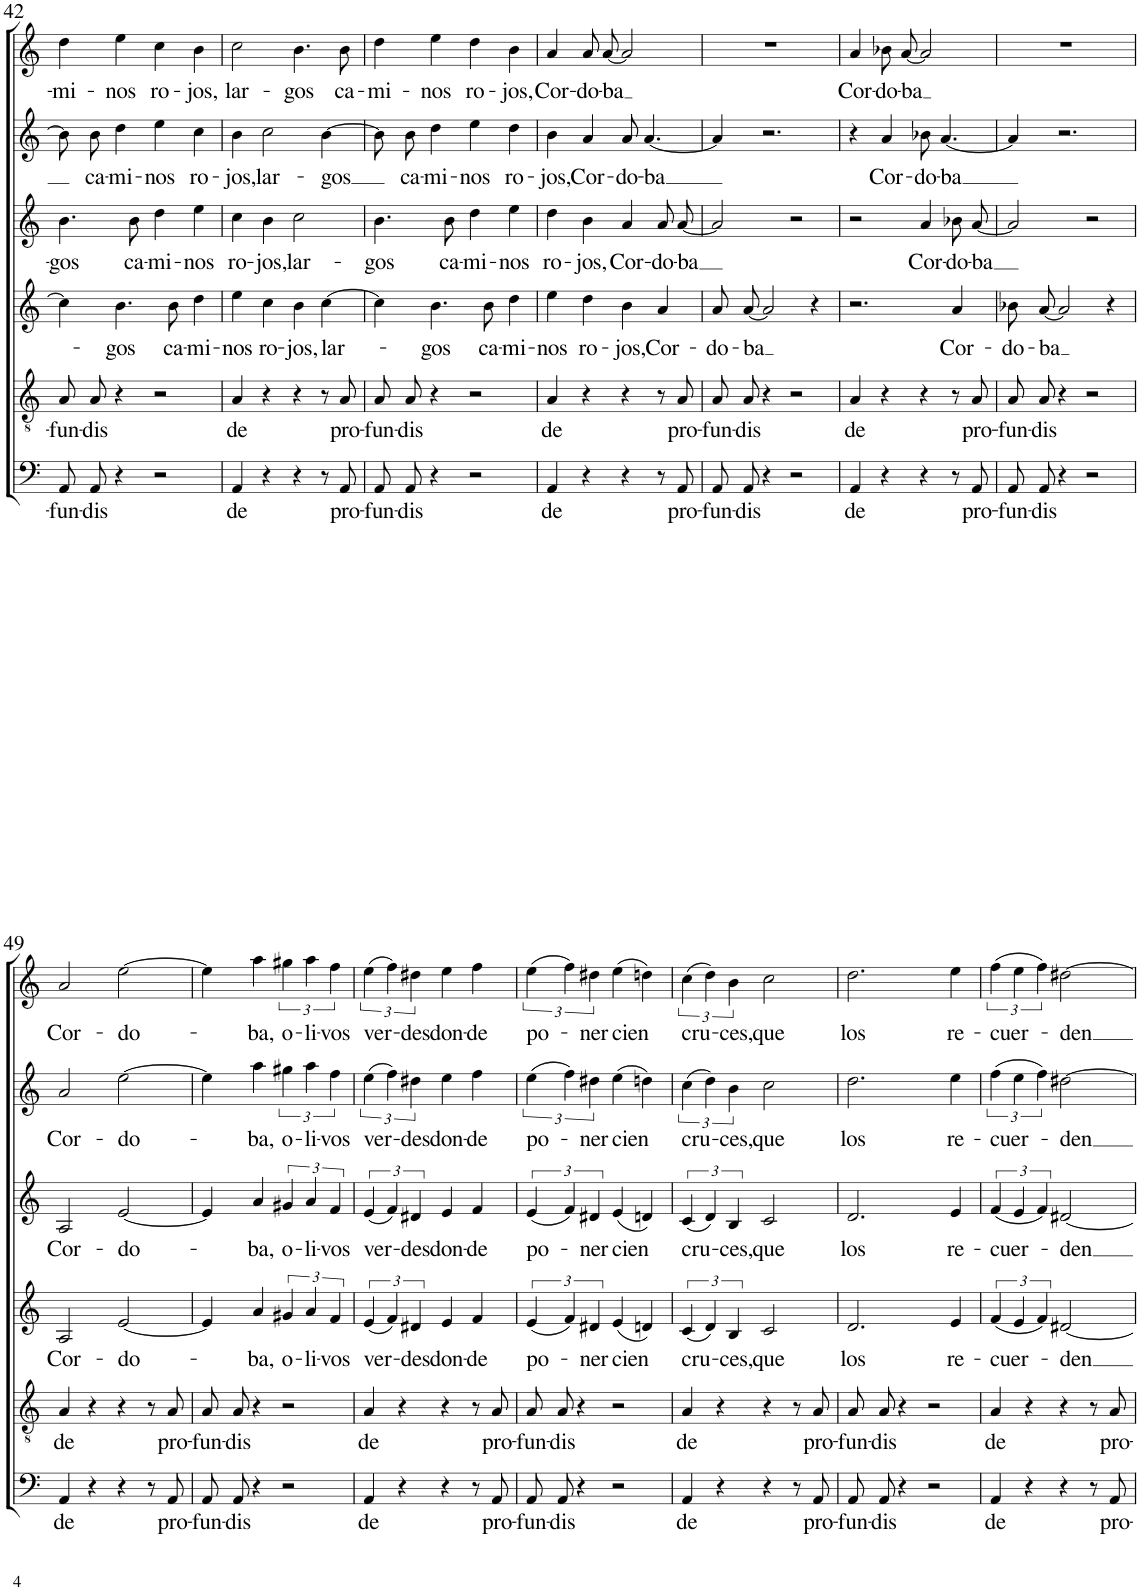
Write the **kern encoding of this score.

**kern	**text	**kern	**text	**kern	**text	**kern	**text	**kern	**text	**kern	**text
*part6	*part6	*part5	*part5	*part4	*part4	*part3	*part3	*part2	*part2	*part1	*part1
*staff6	*staff6	*staff5	*staff5	*staff4	*staff4	*staff3	*staff3	*staff2	*staff2	*staff1	*staff1
*I"Bass	*	*I"Tenor	*	*I"Alto 2	*	*I"Alto 1	*	*I"Soprano 2	*	*I"Soprano 1	*
!!LO:PB:g=z
*clefF4	*	*clefGv2	*	*clefG2	*	*clefG2	*	*clefG2	*	*clefG2	*
*	*	*Trd4c7	*	*	*	*	*	*	*	*	*
*k[]	*	*k[]	*	*k[]	*	*k[]	*	*k[]	*	*k[]	*
*M4/4	*	*M4/4	*	*M4/4	*	*M4/4	*	*M4/4	*	*M4/4	*
=42	=42	=42	=42	=42	=42	=42	=42	=42	=42	=42	=42
!	!LO:LY:b	!	!LO:LY:b	!	!	!	!LO:LY:b	!	!	!	!LO:LY:b
8AA/L	-fun-	8A/L	-fun-	4cc\]	.	4.b\	-gos	8b\L]	.	4dd\	-mi-
!	!LO:LY:b	!	!LO:LY:b	!	!	!	!	!	!LO:LY:b	!	!
8AA/J	-dis	8A/J	-dis	.	.	.	.	8b\J	ca-	.	.
!	!	!	!	!	!LO:LY:b	!	!	!	!LO:LY:b	!	!LO:LY:b
4r	.	4r	.	4.b\	-gos	.	.	4dd\	-mi-	4ee\	-nos
!	!	!	!	!	!	!	!LO:LY:b	!	!	!	!
.	.	.	.	.	.	8b\	ca-	.	.	.	.
!	!	!	!	!	!	!	!LO:LY:b	!	!LO:LY:b	!	!LO:LY:b
2r	.	2r	.	.	.	4dd\	-mi-	4ee\	-nos	4cc\	ro-
!	!	!	!	!	!LO:LY:b	!	!	!	!	!	!
.	.	.	.	8b\	ca-	.	.	.	.	.	.
!	!	!	!	!	!LO:LY:b	!	!LO:LY:b	!	!LO:LY:b	!	!LO:LY:b
.	.	.	.	4dd\	-mi-	4ee\	-nos	4cc\	ro-	4b\	-jos,
=43	=43	=43	=43	=43	=43	=43	=43	=43	=43	=43	=43
!	!LO:LY:b	!	!LO:LY:b	!	!LO:LY:b	!	!LO:LY:b	!	!LO:LY:b	!	!LO:LY:b
4AA/	de	4A/	de	4ee\	-nos	4cc\	ro-	4b\	-jos,	2cc\	lar-
!	!	!	!	!	!LO:LY:b	!	!LO:LY:b	!	!LO:LY:b	!	!
4r	.	4r	.	4cc\	ro-	4b\	-jos,	2cc\	lar-	.	.
!	!	!	!	!	!LO:LY:b	!	!LO:LY:b	!	!	!	!LO:LY:b
4r	.	4r	.	4b\	-jos,	2cc\	lar-	.	.	4.b\	-gos
!	!	!	!	!	!LO:LY:b	!	!	!	!LO:LY:b	!	!
8r	.	8r	.	[4cc\	lar-	.	.	[4b\	-gos	.	.
!	!LO:LY:b	!	!LO:LY:b	!	!	!	!	!	!	!	!LO:LY:b
8AA/	pro-	8A/	pro-	.	.	.	.	.	.	8b\	ca-
=44	=44	=44	=44	=44	=44	=44	=44	=44	=44	=44	=44
!	!LO:LY:b	!	!LO:LY:b	!	!	!	!LO:LY:b	!	!	!	!LO:LY:b
8AA/L	-fun-	8A/L	-fun-	4cc\]	.	4.b\	-gos	8b\L]	.	4dd\	-mi-
!	!LO:LY:b	!	!LO:LY:b	!	!	!	!	!	!LO:LY:b	!	!
8AA/J	-dis	8A/J	-dis	.	.	.	.	8b\J	ca-	.	.
!	!	!	!	!	!LO:LY:b	!	!	!	!LO:LY:b	!	!LO:LY:b
4r	.	4r	.	4.b\	-gos	.	.	4dd\	-mi-	4ee\	-nos
!	!	!	!	!	!	!	!LO:LY:b	!	!	!	!
.	.	.	.	.	.	8b\	ca-	.	.	.	.
!	!	!	!	!	!	!	!LO:LY:b	!	!LO:LY:b	!	!LO:LY:b
2r	.	2r	.	.	.	4dd\	-mi-	4ee\	-nos	4dd\	ro-
!	!	!	!	!	!LO:LY:b	!	!	!	!	!	!
.	.	.	.	8b\	ca-	.	.	.	.	.	.
!	!	!	!	!	!LO:LY:b	!	!LO:LY:b	!	!LO:LY:b	!	!LO:LY:b
.	.	.	.	4dd\	-mi-	4ee\	-nos	4dd\	ro-	4b\	-jos,
=45	=45	=45	=45	=45	=45	=45	=45	=45	=45	=45	=45
!	!LO:LY:b	!	!LO:LY:b	!	!LO:LY:b	!	!LO:LY:b	!	!LO:LY:b	!	!LO:LY:b
4AA/	de	4A/	de	4ee\	-nos	4dd\	ro-	4b\	-jos,	4a/	Cor-
!	!	!	!	!	!LO:LY:b	!	!LO:LY:b	!	!LO:LY:b	!	!LO:LY:b
4r	.	4r	.	4dd\	ro-	4b\	-jos,	4a/	Cor-	8a/L	-do-
!	!	!	!	!	!	!	!	!	!	!	!LO:LY:b
.	.	.	.	.	.	.	.	.	.	[8a/J	-ba
!	!	!	!	!	!LO:LY:b	!	!LO:LY:b	!	!LO:LY:b	!	!
4r	.	4r	.	4b\	-jos,	4a/	Cor-	8a/	-do-	2a/]	.
!	!	!	!	!	!	!	!	!	!LO:LY:b	!	!
.	.	.	.	.	.	.	.	[4.a/	-ba	.	.
!	!	!	!	!	!LO:LY:b	!	!LO:LY:b	!	!	!	!
8r	.	8r	.	4a/	Cor-	8a/L	-do-	.	.	.	.
!	!LO:LY:b	!	!LO:LY:b	!	!	!	!LO:LY:b	!	!	!	!
8AA/	pro-	8A/	pro-	.	.	[8a/J	-ba	.	.	.	.
=46	=46	=46	=46	=46	=46	=46	=46	=46	=46	=46	=46
!	!LO:LY:b	!	!LO:LY:b	!	!LO:LY:b	!	!	!	!	!	!
8AA/L	-fun-	8A/L	-fun-	8a/L	-do-	2a/]	.	4a/]	.	1r	.
!	!LO:LY:b	!	!LO:LY:b	!	!LO:LY:b	!	!	!	!	!	!
8AA/J	-dis	8A/J	-dis	[8a/J	-ba	.	.	.	.	.	.
4r	.	4r	.	2a/]	.	.	.	2.r	.	.	.
2r	.	2r	.	.	.	2r	.	.	.	.	.
.	.	.	.	4r	.	.	.	.	.	.	.
=47	=47	=47	=47	=47	=47	=47	=47	=47	=47	=47	=47
!	!LO:LY:b	!	!LO:LY:b	!	!	!	!	!	!	!	!LO:LY:b
4AA/	de	4A/	de	2.r	.	2r	.	4r	.	4a/	Cor-
!	!	!	!	!	!	!	!	!	!LO:LY:b	!	!LO:LY:b
4r	.	4r	.	.	.	.	.	4a/	Cor-	8b-X/L	-do-
!	!	!	!	!	!	!	!	!	!	!	!LO:LY:b
.	.	.	.	.	.	.	.	.	.	[8a/J	-ba
!	!	!	!	!	!	!	!LO:LY:b	!	!LO:LY:b	!	!
4r	.	4r	.	.	.	4a/	Cor-	8b-X\	-do-	2a/]	.
!	!	!	!	!	!	!	!	!	!LO:LY:b	!	!
.	.	.	.	.	.	.	.	[4.a/	-ba	.	.
!	!	!	!	!	!LO:LY:b	!	!LO:LY:b	!	!	!	!
8r	.	8r	.	4a/	Cor-	8b-X/L	-do-	.	.	.	.
!	!LO:LY:b	!	!LO:LY:b	!	!	!	!LO:LY:b	!	!	!	!
8AA/	pro-	8A/	pro-	.	.	[8a/J	-ba	.	.	.	.
=48	=48	=48	=48	=48	=48	=48	=48	=48	=48	=48	=48
!	!LO:LY:b	!	!LO:LY:b	!	!LO:LY:b	!	!	!	!	!	!
8AA/L	-fun-	8A/L	-fun-	8b-X/L	-do-	2a/]	.	4a/]	.	1r	.
!	!LO:LY:b	!	!LO:LY:b	!	!LO:LY:b	!	!	!	!	!	!
8AA/J	-dis	8A/J	-dis	[8a/J	-ba	.	.	.	.	.	.
4r	.	4r	.	2a/]	.	.	.	2.r	.	.	.
2r	.	2r	.	.	.	2r	.	.	.	.	.
.	.	.	.	4r	.	.	.	.	.	.	.
!!LO:LB:g=z
=49	=49	=49	=49	=49	=49	=49	=49	=49	=49	=49	=49
!	!LO:LY:b	!	!LO:LY:b	!	!LO:LY:b	!	!LO:LY:b	!	!LO:LY:b	!	!LO:LY:b
4AA/	de	4A/	de	2A/	Cor-	2A/	Cor-	2a/	Cor-	2a/	Cor-
4r	.	4r	.	.	.	.	.	.	.	.	.
!	!	!	!	!	!LO:LY:b	!	!LO:LY:b	!	!LO:LY:b	!	!LO:LY:b
4r	.	4r	.	[2e/	-do-	[2e/	-do-	[2ee\	-do-	[2ee\	-do-
8r	.	8r	.	.	.	.	.	.	.	.	.
!	!LO:LY:b	!	!LO:LY:b	!	!	!	!	!	!	!	!
8AA/	pro-	8A/	pro-	.	.	.	.	.	.	.	.
=50	=50	=50	=50	=50	=50	=50	=50	=50	=50	=50	=50
!	!LO:LY:b	!	!LO:LY:b	!	!	!	!	!	!	!	!
8AA/L	-fun-	8A/L	-fun-	4e/]	.	4e/]	.	4ee\]	.	4ee\]	.
!	!LO:LY:b	!	!LO:LY:b	!	!	!	!	!	!	!	!
8AA/J	-dis	8A/J	-dis	.	.	.	.	.	.	.	.
!	!	!	!	!	!LO:LY:b	!	!LO:LY:b	!	!LO:LY:b	!	!LO:LY:b
4r	.	4r	.	4a/	-ba,	4a/	-ba,	4aa\	-ba,	4aa\	-ba,
!	!	!	!	!	!LO:LY:b	!	!LO:LY:b	!	!LO:LY:b	!	!LO:LY:b
2r	.	2r	.	6g#X/	o-	6g#X/	o-	6gg#X\	o-	6gg#X\	o-
!	!	!	!	!	!LO:LY:b	!	!LO:LY:b	!	!LO:LY:b	!	!LO:LY:b
.	.	.	.	6a/	-li-	6a/	-li-	6aa\	-li-	6aa\	-li-
!	!	!	!	!	!LO:LY:b	!	!LO:LY:b	!	!LO:LY:b	!	!LO:LY:b
.	.	.	.	6f/	-vos	6f/	-vos	6ff\	-vos	6ff\	-vos
=51	=51	=51	=51	=51	=51	=51	=51	=51	=51	=51	=51
!	!LO:LY:b	!	!LO:LY:b	!	!LO:LY:b	!	!LO:LY:b	!	!LO:LY:b	!	!LO:LY:b
4AA/	de	4A/	de	(6e/	ver-	(6e/	ver-	(6ee\	ver-	(6ee\	ver-
.	.	.	.	6f/)	.	6f/)	.	6ff\)	.	6ff\)	.
4r	.	4r	.	.	.	.	.	.	.	.	.
!	!	!	!	!	!LO:LY:b	!	!LO:LY:b	!	!LO:LY:b	!	!LO:LY:b
.	.	.	.	6d#X/	-des	6d#X/	-des	6dd#X\	-des	6dd#X\	-des
!	!	!	!	!	!LO:LY:b	!	!LO:LY:b	!	!LO:LY:b	!	!LO:LY:b
4r	.	4r	.	4e/	don-	4e/	don-	4ee\	don-	4ee\	don-
!	!	!	!	!	!LO:LY:b	!	!LO:LY:b	!	!LO:LY:b	!	!LO:LY:b
8r	.	8r	.	4f/	-de	4f/	-de	4ff\	-de	4ff\	-de
!	!LO:LY:b	!	!LO:LY:b	!	!	!	!	!	!	!	!
8AA/	pro-	8A/	pro-	.	.	.	.	.	.	.	.
=52	=52	=52	=52	=52	=52	=52	=52	=52	=52	=52	=52
!	!LO:LY:b	!	!LO:LY:b	!	!LO:LY:b	!	!LO:LY:b	!	!LO:LY:b	!	!LO:LY:b
8AA/L	-fun-	8A/L	-fun-	(6e/	po-	(6e/	po-	(6ee\	po-	(6ee\	po-
!	!LO:LY:b	!	!LO:LY:b	!	!	!	!	!	!	!	!
8AA/J	-dis	8A/J	-dis	.	.	.	.	.	.	.	.
.	.	.	.	6f/)	.	6f/)	.	6ff\)	.	6ff\)	.
4r	.	4r	.	.	.	.	.	.	.	.	.
!	!	!	!	!	!LO:LY:b	!	!LO:LY:b	!	!LO:LY:b	!	!LO:LY:b
.	.	.	.	6d#X/	-ner	6d#X/	-ner	6dd#X\	-ner	6dd#X\	-ner
!	!	!	!	!	!LO:LY:b	!	!LO:LY:b	!	!LO:LY:b	!	!LO:LY:b
2r	.	2r	.	(4e/	cien	(4e/	cien	(4ee\	cien	(4ee\	cien
.	.	.	.	4dn/)	.	4dn/)	.	4ddn\)	.	4ddn\)	.
=53	=53	=53	=53	=53	=53	=53	=53	=53	=53	=53	=53
!	!LO:LY:b	!	!LO:LY:b	!	!LO:LY:b	!	!LO:LY:b	!	!LO:LY:b	!	!LO:LY:b
4AA/	de	4A/	de	(6c/	cru-	(6c/	cru-	(6cc\	cru-	(6cc\	cru-
.	.	.	.	6d/)	.	6d/)	.	6dd\)	.	6dd\)	.
4r	.	4r	.	.	.	.	.	.	.	.	.
!	!	!	!	!	!LO:LY:b	!	!LO:LY:b	!	!LO:LY:b	!	!LO:LY:b
.	.	.	.	6B/	-ces,	6B/	-ces,	6b\	-ces,	6b\	-ces,
!	!	!	!	!	!LO:LY:b	!	!LO:LY:b	!	!LO:LY:b	!	!LO:LY:b
4r	.	4r	.	2c/	que	2c/	que	2cc\	que	2cc\	que
8r	.	8r	.	.	.	.	.	.	.	.	.
!	!LO:LY:b	!	!LO:LY:b	!	!	!	!	!	!	!	!
8AA/	pro-	8A/	pro-	.	.	.	.	.	.	.	.
=54	=54	=54	=54	=54	=54	=54	=54	=54	=54	=54	=54
!	!LO:LY:b	!	!LO:LY:b	!	!LO:LY:b	!	!LO:LY:b	!	!LO:LY:b	!	!LO:LY:b
8AA/L	-fun-	8A/L	-fun-	2.d/	los	2.d/	los	2.dd\	los	2.dd\	los
!	!LO:LY:b	!	!LO:LY:b	!	!	!	!	!	!	!	!
8AA/J	-dis	8A/J	-dis	.	.	.	.	.	.	.	.
4r	.	4r	.	.	.	.	.	.	.	.	.
2r	.	2r	.	.	.	.	.	.	.	.	.
!	!	!	!	!	!LO:LY:b	!	!LO:LY:b	!	!LO:LY:b	!	!LO:LY:b
.	.	.	.	4e/	re-	4e/	re-	4ee\	re-	4ee\	re-
=55	=55	=55	=55	=55	=55	=55	=55	=55	=55	=55	=55
!	!LO:LY:b	!	!LO:LY:b	!	!LO:LY:b	!	!LO:LY:b	!	!LO:LY:b	!	!LO:LY:b
4AA/	de	4A/	de	(6f/	-cuer-	(6f/	-cuer-	(6ff\	-cuer-	(6ff\	-cuer-
.	.	.	.	6e/	.	6e/	.	6ee\	.	6ee\	.
4r	.	4r	.	.	.	.	.	.	.	.	.
.	.	.	.	6f/)	.	6f/)	.	6ff\)	.	6ff\)	.
!	!	!	!	!	!LO:LY:b	!	!LO:LY:b	!	!LO:LY:b	!	!LO:LY:b
4r	.	4r	.	[2d#X/	-den	[2d#X/	-den	[2dd#X\	-den	[2dd#X\	-den
8r	.	8r	.	.	.	.	.	.	.	.	.
!	!LO:LY:b	!	!LO:LY:b	!	!	!	!	!	!	!	!
8AA/	pro-	8A/	pro-	.	.	.	.	.	.	.	.
=	=	=	=	=	=	=	=	=	=	=	=
*-	*-	*-	*-	*-	*-	*-	*-	*-	*-	*-	*-
